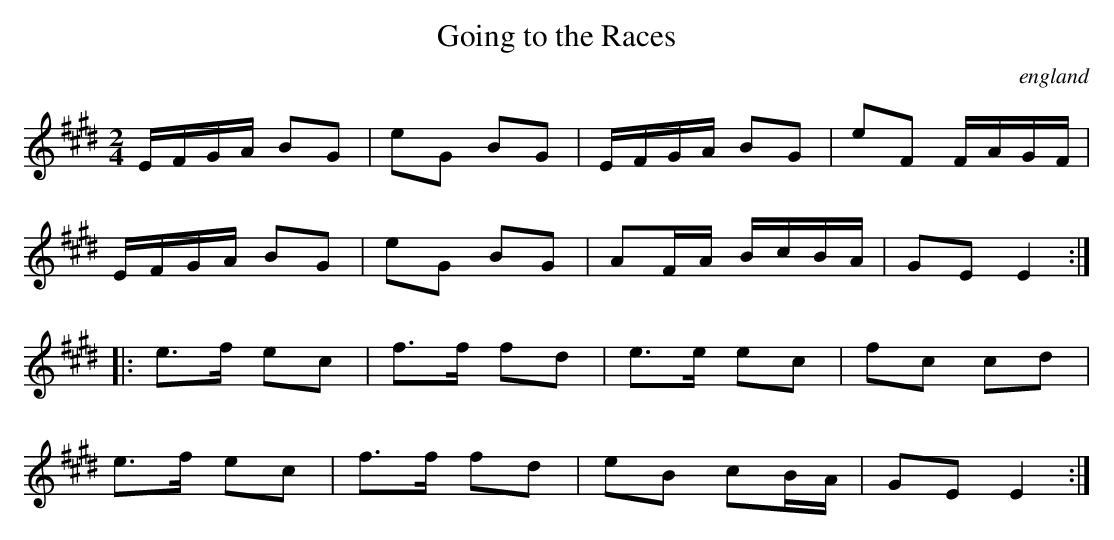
X:1
T:Going to the Races
O:england
M:2/4
L:1/8
K:E
E/F/G/A/ BG|eG BG|E/F/G/A/ BG|eF F/A/G/F/|
E/F/G/A/ BG|eG BG|AF/A/ B/c/B/A/|GE E2:|
|:e>f ec|f>f fd|e>e ec|fc cd|
e>f ec|f>f fd|eB cB/A/|GE E2:|
